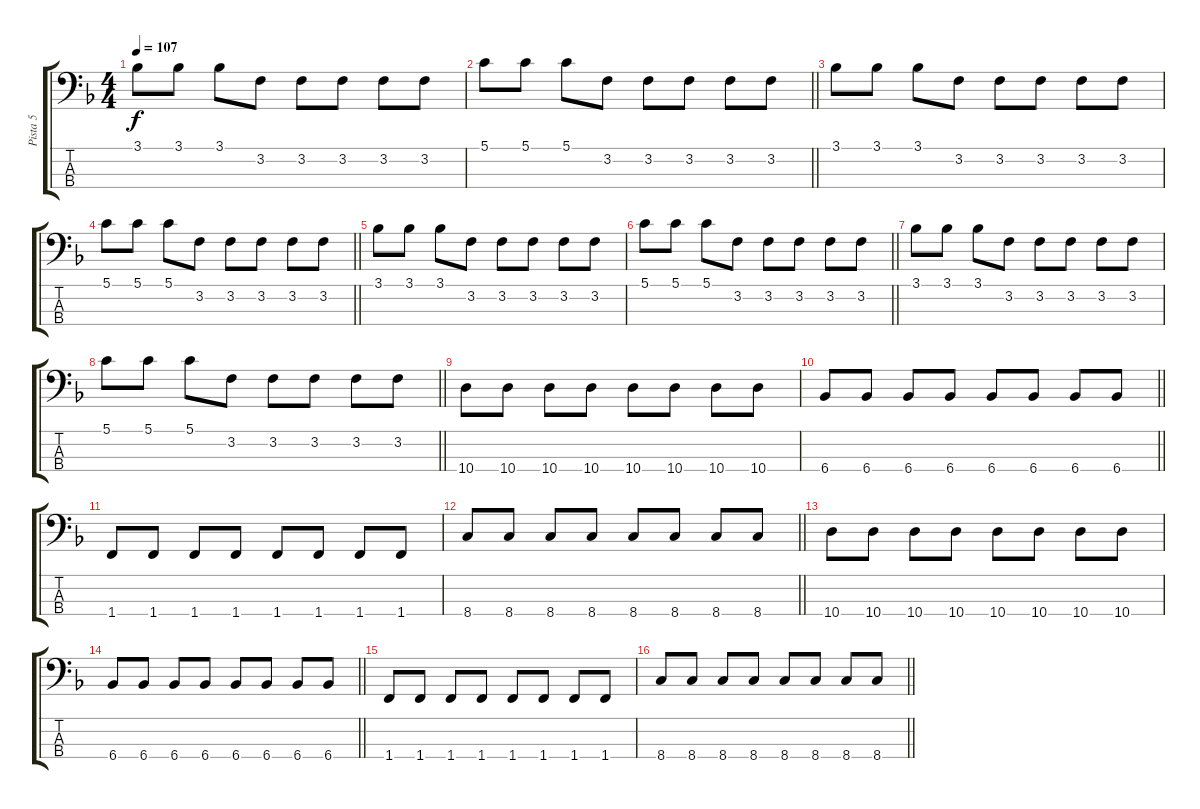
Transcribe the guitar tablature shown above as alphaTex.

\track ("Pista 5" "Pista 5") {instrument electricbasspick}
\staff {score tabs}
\tuning (G2 D2 A1 E1) {hide}
\ts (4 4)
\tempo 107
\clef f4
\ks f
3.1.8{dy f volume 13} 3.1.8 3.1.8 3.2.8 3.2.8 3.2.8 3.2.8 3.2.8 |
\barLineRight lightlight
5.1.8 5.1.8 5.1.8 3.2.8 3.2.8 3.2.8 3.2.8 3.2.8 |
3.1.8{volume 13} 3.1.8 3.1.8 3.2.8 3.2.8 3.2.8 3.2.8 3.2.8 |
\barLineRight lightlight
5.1.8 5.1.8 5.1.8 3.2.8 3.2.8 3.2.8 3.2.8 3.2.8 |
3.1.8{volume 13} 3.1.8 3.1.8 3.2.8 3.2.8 3.2.8 3.2.8 3.2.8 |
\barLineRight lightlight
5.1.8 5.1.8 5.1.8 3.2.8 3.2.8 3.2.8 3.2.8 3.2.8 |
3.1.8{volume 13} 3.1.8 3.1.8 3.2.8 3.2.8 3.2.8 3.2.8 3.2.8 |
\barLineRight lightlight
5.1.8 5.1.8 5.1.8 3.2.8 3.2.8 3.2.8 3.2.8 3.2.8 |
10.4.8 10.4.8 10.4.8 10.4.8 10.4.8 10.4.8 10.4.8 10.4.8 |
\barLineRight lightlight
6.4.8 6.4.8 6.4.8 6.4.8 6.4.8 6.4.8 6.4.8 6.4.8 |
1.4.8 1.4.8 1.4.8 1.4.8 1.4.8 1.4.8 1.4.8 1.4.8 |
\barLineRight lightlight
8.4.8 8.4.8 8.4.8 8.4.8 8.4.8 8.4.8 8.4.8 8.4.8 |
10.4.8 10.4.8 10.4.8 10.4.8 10.4.8 10.4.8 10.4.8 10.4.8 |
\barLineRight lightlight
6.4.8 6.4.8 6.4.8 6.4.8 6.4.8 6.4.8 6.4.8 6.4.8 |
1.4.8 1.4.8 1.4.8 1.4.8 1.4.8 1.4.8 1.4.8 1.4.8 |
\barLineRight lightlight
8.4.8 8.4.8 8.4.8 8.4.8 8.4.8 8.4.8 8.4.8 8.4.8
